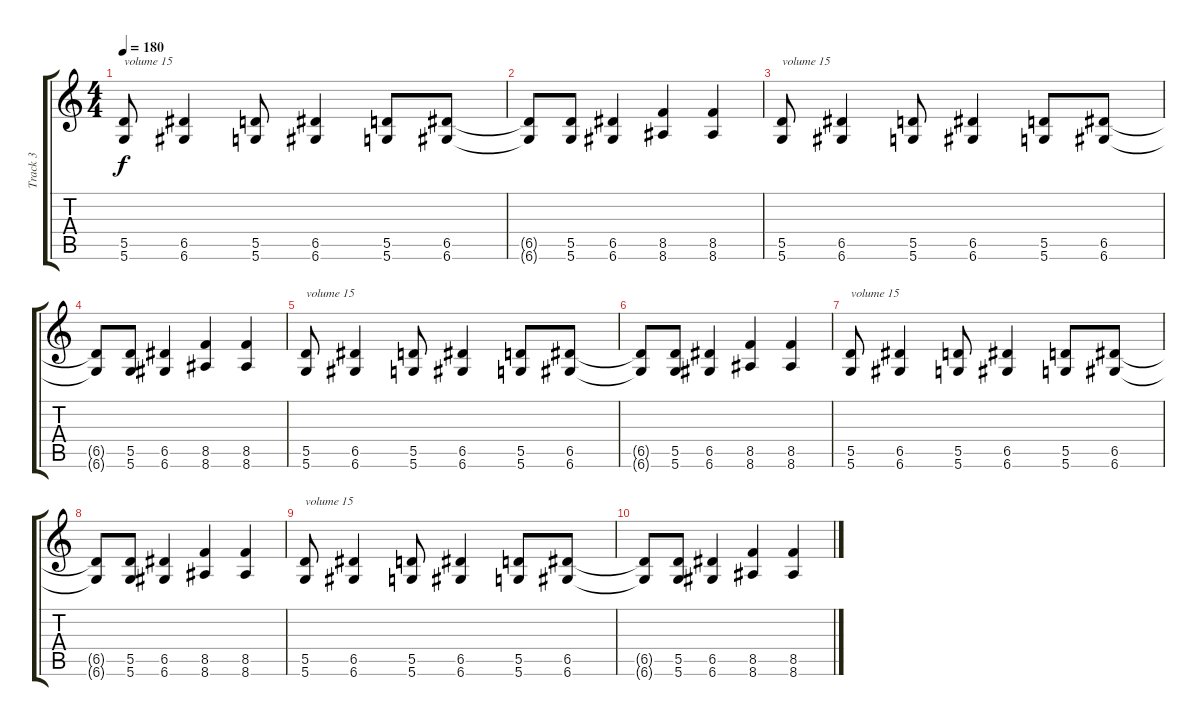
\track ("Track 3" "Track 3") {instrument distortionguitar}
\staff {score tabs}
\tuning (E4 B3 G3 D3 A2 D2) {hide}
\ts (4 4)
\tempo 180
\clef g2
\ks c
(5.5 5.6).8{txt "volume 15" dy f volume 15 instrument distortionguitar} (6.5 6.6).4 (5.5 5.6).8 (6.5 6.6).4 (5.5 5.6).8 (6.5 6.6).8 |
(6.5{t} 6.6{t}).8 (5.5 5.6).8 (6.5 6.6).4 (8.5 8.6).4 (8.5 8.6).4 |
(5.5 5.6).8{txt "volume 15" volume 15 instrument distortionguitar} (6.5 6.6).4 (5.5 5.6).8 (6.5 6.6).4 (5.5 5.6).8 (6.5 6.6).8 |
(6.5{t} 6.6{t}).8 (5.5 5.6).8 (6.5 6.6).4 (8.5 8.6).4 (8.5 8.6).4 |
(5.5 5.6).8{txt "volume 15" volume 15 instrument distortionguitar} (6.5 6.6).4 (5.5 5.6).8 (6.5 6.6).4 (5.5 5.6).8 (6.5 6.6).8 |
(6.5{t} 6.6{t}).8 (5.5 5.6).8 (6.5 6.6).4 (8.5 8.6).4 (8.5 8.6).4 |
(5.5 5.6).8{txt "volume 15" volume 15 instrument distortionguitar} (6.5 6.6).4 (5.5 5.6).8 (6.5 6.6).4 (5.5 5.6).8 (6.5 6.6).8 |
(6.5{t} 6.6{t}).8 (5.5 5.6).8 (6.5 6.6).4 (8.5 8.6).4 (8.5 8.6).4 |
(5.5 5.6).8{txt "volume 15" volume 15 instrument distortionguitar} (6.5 6.6).4 (5.5 5.6).8 (6.5 6.6).4 (5.5 5.6).8 (6.5 6.6).8 |
(6.5{t} 6.6{t}).8 (5.5 5.6).8 (6.5 6.6).4 (8.5 8.6).4 (8.5 8.6).4
